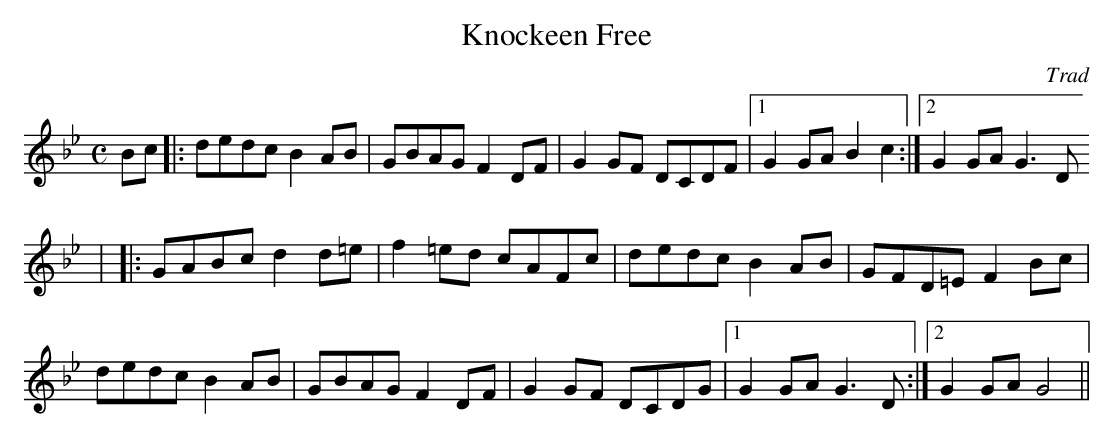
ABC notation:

X:1
T:Knockeen Free
C:Trad
M:C
K:Gm
L:1/8
Bc |: dedc B2 AB | GBAG F2DF | G2 GF DCDF |1 G2 GA B2 c2 :|2 G2 GA G3 D
|
|: GABc d2 d=e | f2 =ed cAFc | dedc B2AB | GFD=E F2 Bc |
  dedc B2 AB | GBAG F2 DF | G2 GF DCDG |1 G2 GA G3 D :|2 G2 GA G4 ||
